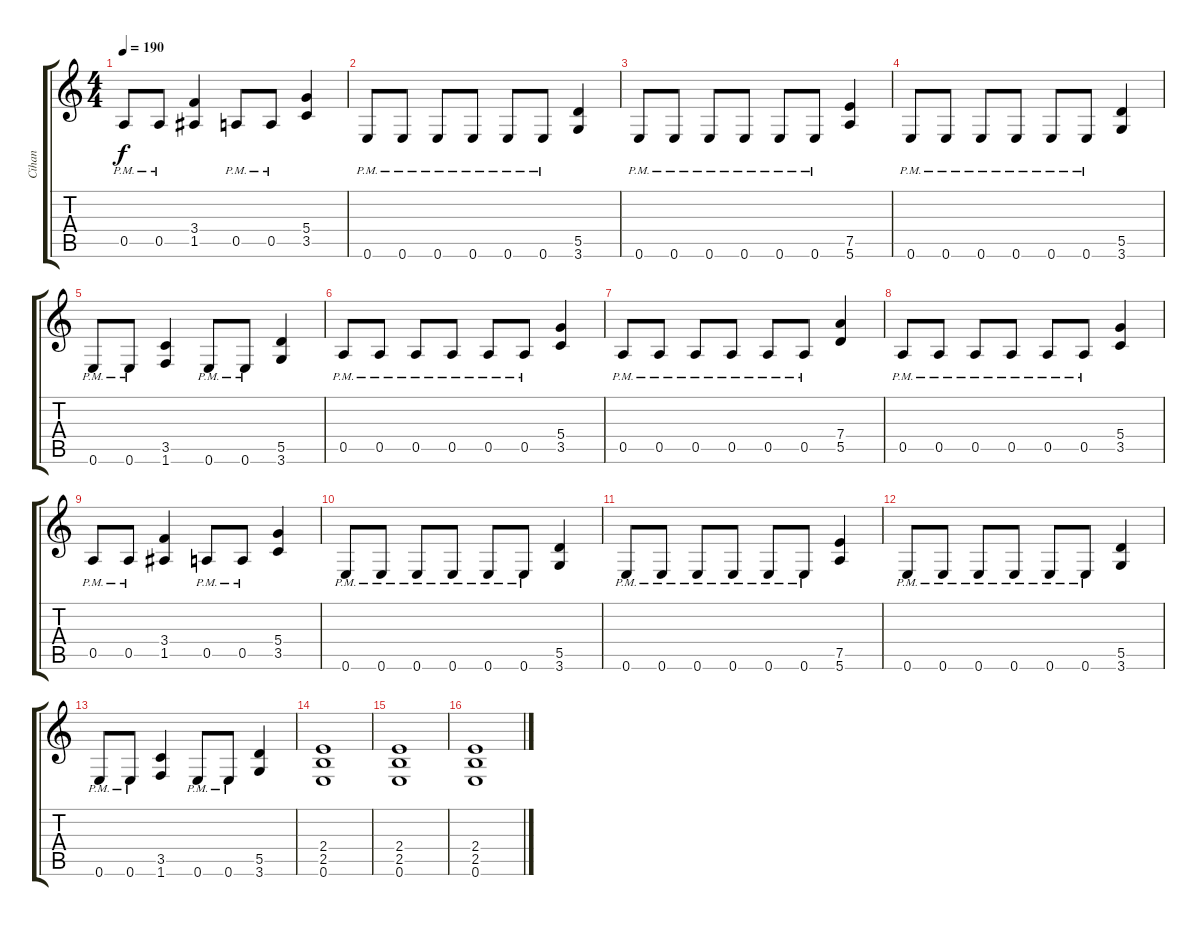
\track ("Cihan" "Cihan") {instrument distortionguitar}
\staff {score tabs}
\tuning (E4 B3 G3 D3 A2 E2) {hide}
\ts (4 4)
\tempo 190
\clef g2
\ks c
0.5{pm}.8{dy f} 0.5{pm}.8 (3.4 1.5).4 0.5{pm}.8 0.5{pm}.8 (5.4 3.5).4 |
0.6{pm}.8 0.6{pm}.8 0.6{pm}.8 0.6{pm}.8 0.6{pm}.8 0.6{pm}.8 (5.5 3.6).4 |
0.6{pm}.8 0.6{pm}.8 0.6{pm}.8 0.6{pm}.8 0.6{pm}.8 0.6{pm}.8 (7.5 5.6).4 |
0.6{pm}.8 0.6{pm}.8 0.6{pm}.8 0.6{pm}.8 0.6{pm}.8 0.6{pm}.8 (5.5 3.6).4 |
0.6{pm}.8 0.6{pm}.8 (3.5 1.6).4 0.6{pm}.8 0.6{pm}.8 (5.5 3.6).4 |
0.5{pm}.8 0.5{pm}.8 0.5{pm}.8 0.5{pm}.8 0.5{pm}.8 0.5{pm}.8 (5.4 3.5).4 |
0.5{pm}.8 0.5{pm}.8 0.5{pm}.8 0.5{pm}.8 0.5{pm}.8 0.5{pm}.8 (7.4 5.5).4 |
0.5{pm}.8 0.5{pm}.8 0.5{pm}.8 0.5{pm}.8 0.5{pm}.8 0.5{pm}.8 (5.4 3.5).4 |
0.5{pm}.8 0.5{pm}.8 (3.4 1.5).4 0.5{pm}.8 0.5{pm}.8 (5.4 3.5).4 |
0.6{pm}.8 0.6{pm}.8 0.6{pm}.8 0.6{pm}.8 0.6{pm}.8 0.6{pm}.8 (5.5 3.6).4 |
0.6{pm}.8 0.6{pm}.8 0.6{pm}.8 0.6{pm}.8 0.6{pm}.8 0.6{pm}.8 (7.5 5.6).4 |
0.6{pm}.8 0.6{pm}.8 0.6{pm}.8 0.6{pm}.8 0.6{pm}.8 0.6{pm}.8 (5.5 3.6).4 |
0.6{pm}.8 0.6{pm}.8 (3.5 1.6).4 0.6{pm}.8 0.6{pm}.8 (5.5 3.6).4 |
(2.4 2.5 0.6).1 |
(2.4 2.5 0.6).1 |
(2.4 2.5 0.6).1
